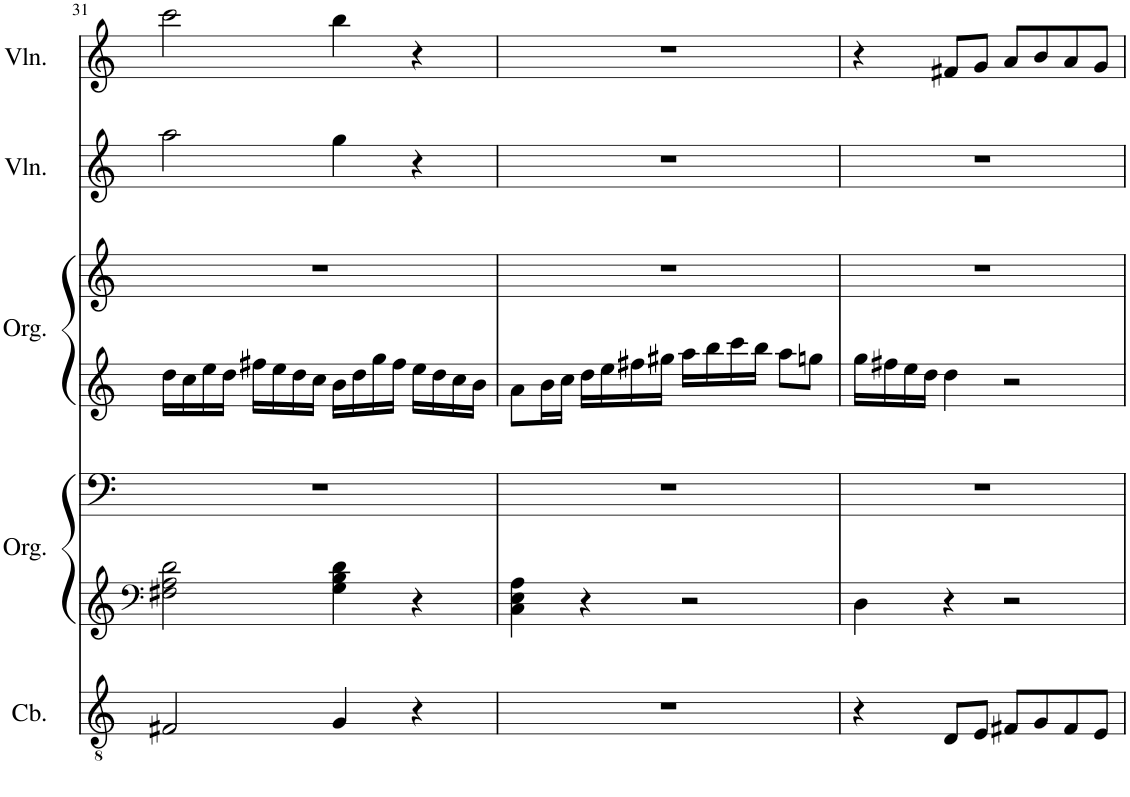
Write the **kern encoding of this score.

**kern	**kern	**kern	**kern	**kern	**kern	**kern
*part5	*part4	*part4	*part3	*part3	*part2	*part1
*staff7	*staff6	*staff5	*staff4	*staff3	*staff2	*staff1
*I"Contrabass	*I"Organ	*	*I"Organ	*	*I"Violin II	*I"Violin I
*I'Cb.	*I'Org.	*	*I'Org.	*	*I'Vln.	*I'Vln.
!!LO:PB:g=z
*clefGv2	*clefF4	*clefF4	*clefG2	*clefG2	*clefG2	*clefG2
*Trd7c12	*	*	*	*	*	*
*k[]	*k[]	*k[]	*k[]	*k[]	*k[]	*k[]
*M4/4	*M4/4	*M4/4	*M4/4	*M4/4	*M4/4	*M4/4
=31	=31	=31	=31	=31	=31	=31
2F#X/	2F#X\ 2A\ 2d\	1r	16dd\LL	1r	2aa\	2ccc\
.	.	.	16cc\	.	.	.
.	.	.	16ee\	.	.	.
.	.	.	16dd\JJ	.	.	.
.	.	.	16ff#X\LL	.	.	.
.	.	.	16ee\	.	.	.
.	.	.	16dd\	.	.	.
.	.	.	16cc\JJ	.	.	.
4G/	4G\ 4B\ 4d\	.	16b\LL	.	4gg\	4bb\
.	.	.	16dd\	.	.	.
.	.	.	16gg\	.	.	.
.	.	.	16ff#\JJ	.	.	.
4r	4r	.	16ee\LL	.	4r	4r
.	.	.	16dd\	.	.	.
.	.	.	16cc\	.	.	.
.	.	.	16b\JJ	.	.	.
=32	=32	=32	=32	=32	=32	=32
1r	4C\ 4E\ 4A\	1r	8a\L	1r	1r	1r
.	.	.	16b\L	.	.	.
.	.	.	16cc\JJ	.	.	.
.	4r	.	16dd\LL	.	.	.
.	.	.	16ee\	.	.	.
.	.	.	16ff#X\	.	.	.
.	.	.	16gg#X\JJ	.	.	.
.	2r	.	16aa\LL	.	.	.
.	.	.	16bb\	.	.	.
.	.	.	16ccc\	.	.	.
.	.	.	16bb\JJ	.	.	.
.	.	.	8aa\L	.	.	.
.	.	.	8ggn\J	.	.	.
=33	=33	=33	=33	=33	=33	=33
4r	4D\	1r	16gg\LL	1r	1r	4r
.	.	.	16ff#X\	.	.	.
.	.	.	16ee\	.	.	.
.	.	.	16dd\JJ	.	.	.
8D/L	4r	.	4dd\	.	.	8f#X/L
8E/J	.	.	.	.	.	8g/J
8F#X/L	2r	.	2r	.	.	8a/L
8G/	.	.	.	.	.	8b/
8F#/	.	.	.	.	.	8a/
8E/J	.	.	.	.	.	8g/J
=	=	=	=	=	=	=
*-	*-	*-	*-	*-	*-	*-
